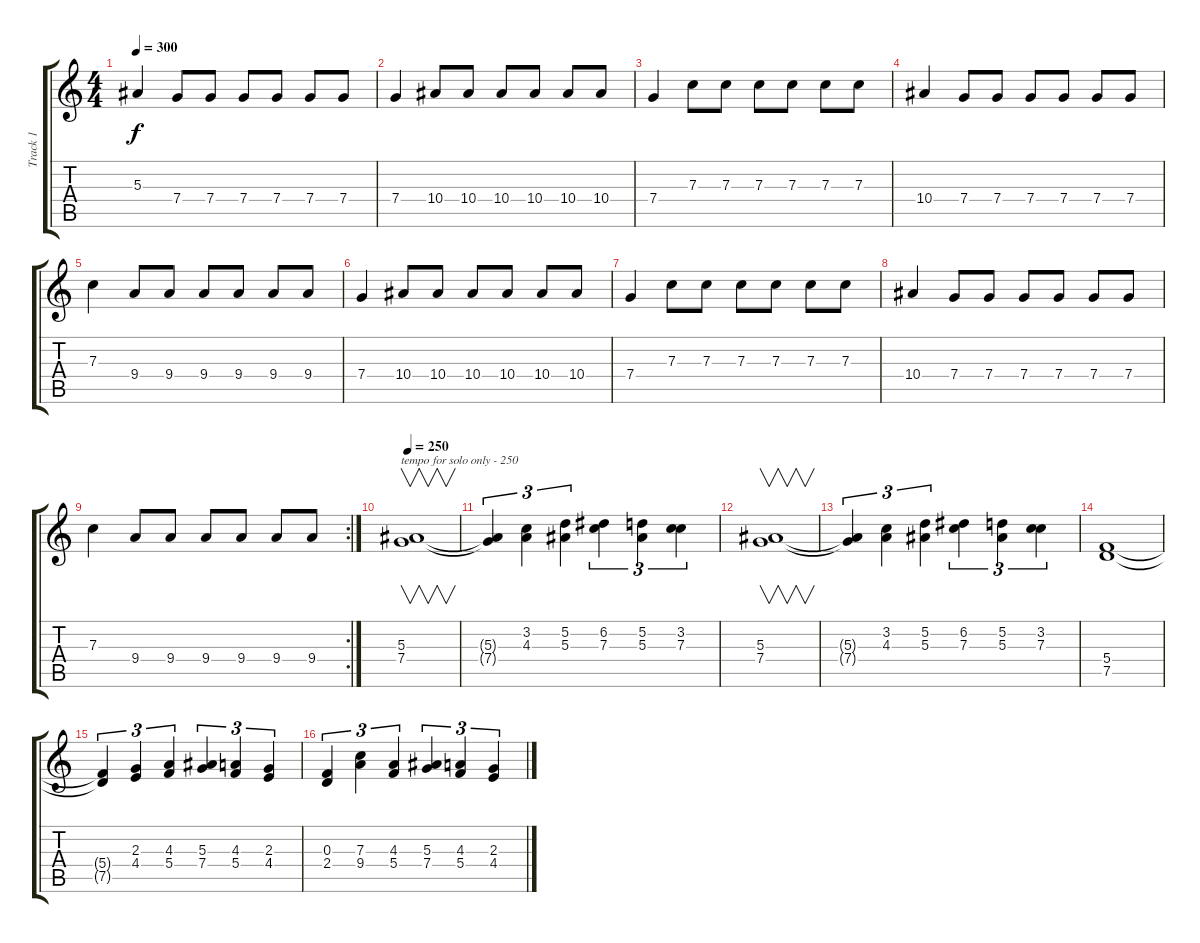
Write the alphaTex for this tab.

\track ("Track 1" "Track 1") {instrument distortionguitar}
\staff {score tabs}
\tuning (D4 A3 F3 C3 G2 D2) {hide}
\ts (4 4)
\tempo 300
\clef g2
\ks c
5.3.4{dy f} 7.4.8 7.4.8 7.4.8 7.4.8 7.4.8 7.4.8 |
7.4.4 10.4.8 10.4.8 10.4.8 10.4.8 10.4.8 10.4.8 |
7.4.4 7.3.8 7.3.8 7.3.8 7.3.8 7.3.8 7.3.8 |
10.4.4 7.4.8 7.4.8 7.4.8 7.4.8 7.4.8 7.4.8 |
7.3.4 9.4.8 9.4.8 9.4.8 9.4.8 9.4.8 9.4.8 |
7.4.4 10.4.8 10.4.8 10.4.8 10.4.8 10.4.8 10.4.8 |
7.4.4 7.3.8 7.3.8 7.3.8 7.3.8 7.3.8 7.3.8 |
10.4.4 7.4.8 7.4.8 7.4.8 7.4.8 7.4.8 7.4.8 |
\rc 2
7.3.4 9.4.8 9.4.8 9.4.8 9.4.8 9.4.8 9.4.8 |
\tempo 250
(5.3 7.4).1{v txt "tempo for solo only - 250"} |
(5.3{t} 7.4{t}).4{tu (3 2)} (3.2 4.3).4{tu (3 2)} (5.2 5.3).4{tu (3 2)} (6.2 7.3).4{tu (3 2)} (5.2 5.3).4{tu (3 2)} (3.2 7.3).4{tu (3 2)} |
(5.3 7.4).1{v} |
(5.3{t} 7.4{t}).4{tu (3 2)} (3.2 4.3).4{tu (3 2)} (5.2 5.3).4{tu (3 2)} (6.2 7.3).4{tu (3 2)} (5.2 5.3).4{tu (3 2)} (3.2 7.3).4{tu (3 2)} |
(5.4 7.5).1 |
(5.4{t} 7.5{t}).4{tu (3 2)} (2.3 4.4).4{tu (3 2)} (4.3 5.4).4{tu (3 2)} (5.3 7.4).4{tu (3 2)} (4.3 5.4).4{tu (3 2)} (2.3 4.4).4{tu (3 2)} |
(0.3 2.4).4{tu (3 2)} (7.3 9.4).4{tu (3 2)} (4.3 5.4).4{tu (3 2)} (5.3 7.4).4{tu (3 2)} (4.3 5.4).4{tu (3 2)} (2.3 4.4).4{tu (3 2)}
